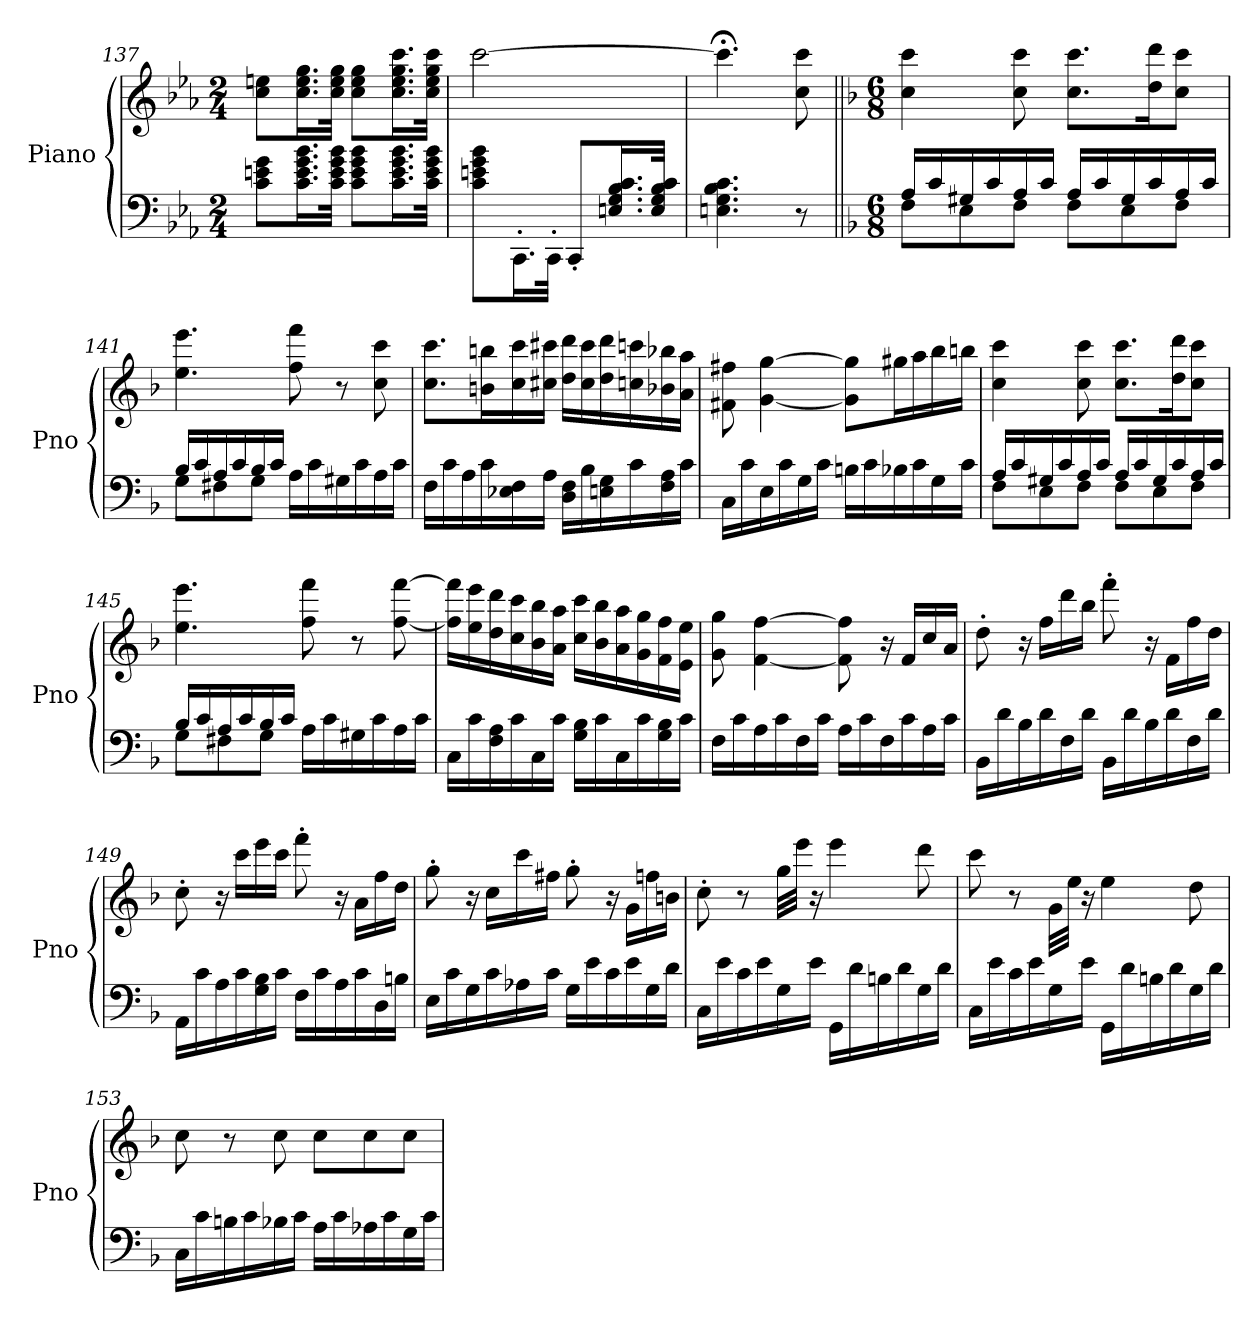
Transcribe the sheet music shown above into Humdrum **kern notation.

**kern	**kern
*part2	*part1
*staff2	*staff1
*I"Piano	*I"Piano
*I'Pno	*I'Pno
*clefF4	*clefG2
*k[b-e-a-]	*k[b-e-a-]
*M2/4	*M2/4
=137	=137
8c\ 8en\ 8g\L	8cc\ 8een\L
16.c\ 16.e\ 16.g\ 16.b-\L	16.cc\ 16.ee\ 16.gg\L
32c\ 32e\ 32g\ 32b-\JJk	32cc\ 32ee\ 32gg\JJk
8c\ 8e\ 8g\ 8b-\L	8cc\ 8ee\ 8gg\L
16.c\ 16.e\ 16.g\ 16.b-\L	16.cc\ 16.ee\ 16.gg\ 16.ccc\L
32c\ 32e\ 32g\ 32b-\JJk	32cc\ 32ee\ 32gg\ 32ccc\JJk
=138	=138
8c\ 8en\ 8g\ 8b-\L	[2ccc\
16.CC'\L	.
32CC'\JJk	.
8CC'/L	.
16.En/ 16.G/ 16.B-/ 16.c/L	.
32E/ 32G/ 32B-/ 32c/JJk	.
=139	=139
4.En\ 4.G\ 4.B-\ 4.c\	4.ccc;\]
8r	8cc\ 8ccc\
=140||	=140||
*k[b-]	*k[b-]
*M6/8	*M6/8
*^	*
16A/LL	8F\L	4cc\ 4ccc\
16c/	.	.
16G#X/	8E\	.
16c/	.	.
16A/	8F\J	8cc\ 8ccc\
16c/JJ	.	.
16A/LL	8F\L	8.cc\ 8.ccc\L
16c/	.	.
16G#/	8E\	.
16c/	.	16dd\ 16ddd\K
16A/	8F\J	8cc\ 8ccc\J
16c/JJ	.	.
=141	=141	=141
16B-/LL	8G\L	4.ee\ 4.eee\
16c/	.	.
16A/	8F#X\	.
16c/	.	.
16B-/	8G\J	.
16c/JJ	.	.
16A\LL	4.ryy	8ff\ 8fff\
16c\	.	.
16G#X\	.	8r
16c\	.	.
16A\	.	8cc\ 8ccc\
16c\JJ	.	.
*v	*v	*
=142	=142
16F\LL	8.cc\ 8.ccc\L
16c\	.
16A\	.
16c\	16bn\ 16bbn\L
16E-X\ 16F\	16cc\ 16ccc\
16A\JJ	16cc#X\ 16ccc#X\JJ
16D\ 16F\LL	16dd\ 16ddd\LL
16B-\	16cc#\ 16ccc#\
16En\ 16G\	16dd\ 16ddd\
16c\	16ccn\ 16cccn\
16F\ 16A\	16b-X\ 16bb-X\
16c\JJ	16a\ 16aa\JJ
=143	=143
16C\LL	8f#X\ 8ff#X\
16c\	.
16E\	[4g\ [4gg\
16c\	.
16G\	.
16c\JJ	.
16Bn\LL	8g\] 8gg\]L
16c\	.
16B-X\	16gg#X\L
16c\	16aa\
16G\	16bb-\
16c\JJ	16bbn\JJ
=144	=144
*^	*
16A/LL	8F\L	4cc\ 4ccc\
16c/	.	.
16G#X/	8E\	.
16c/	.	.
16A/	8F\J	8cc\ 8ccc\
16c/JJ	.	.
16A/LL	8F\L	8.cc\ 8.ccc\L
16c/	.	.
16G#/	8E\	.
16c/	.	16dd\ 16ddd\K
16A/	8F\J	8cc\ 8ccc\J
16c/JJ	.	.
=145	=145	=145
16B-/LL	8G\L	4.ee\ 4.eee\
16c/	.	.
16A/	8F#X\	.
16c/	.	.
16B-/	8G\J	.
16c/JJ	.	.
16A\LL	4.ryy	8ff\ 8fff\
16c\	.	.
16G#X\	.	8r
16c\	.	.
16A\	.	[8ff\ [8fff\
16c\JJ	.	.
*v	*v	*
=146	=146
16C\LL	16ff\] 16fff\]LL
16c\	16ee\ 16eee\
16F\ 16A\	16dd\ 16ddd\
16c\	16cc\ 16ccc\
16C\	16b-\ 16bb-\
16c\JJ	16a\ 16aa\JJ
16G\ 16B-\LL	16cc\ 16ccc\LL
16c\	16b-\ 16bb-\
16C\	16a\ 16aa\
16c\	16g\ 16gg\
16G\ 16B-\	16f\ 16ff\
16c\JJ	16e\ 16ee\JJ
=147	=147
16F\LL	8g\ 8gg\
16c\	.
16A\	[4f\ [4ff\
16c\	.
16F\	.
16c\JJ	.
16A\LL	8f\] 8ff\]
16c\	.
16F\	16r
16c\	16f/LL
16A\	16cc/
16c\JJ	16a/JJ
=148	=148
16BB-\LL	8dd'\
16d\	.
16B-\	16r
16d\	16ff\LL
16F\	16ddd\
16d\JJ	16bb-\JJ
16BB-\LL	8fff'\
16d\	.
16B-\	16r
16d\	16f\LL
16F\	16ff\
16d\JJ	16dd\JJ
=149	=149
16AA\LL	8cc'\
16c\	.
16A\	16r
16c\	16ccc\LL
16G\ 16B-\	16eee\
16c\JJ	16ccc\JJ
16F\LL	8fff'\
16c\	.
16A\	16r
16c\	16a\LL
16D\	16ff\
16Bn\JJ	16dd\JJ
=150	=150
16E\LL	8gg'\
16c\	.
16G\	16r
16c\	16cc\LL
16A-X\	16ccc\
16c\JJ	16ff#X\JJ
16G\LL	8gg'\
16e\	.
16c\	16r
16e\	16g\LL
16G\	16ffn\
16d\JJ	16bn\JJ
=151	=151
16C\LL	8cc'\
16e\	.
16c\	8r
16e\	.
16G\	32gg\LLL
.	32eee\JJJ
16e\JJ	16r
16GG\LL	4eee\
16d\	.
16Bn\	.
16d\	.
16G\	8ddd\
16d\JJ	.
=152	=152
16C\LL	8ccc\
16e\	.
16c\	8r
16e\	.
16G\	32g\LLL
.	32ee\JJJ
16e\JJ	16r
16GG\LL	4ee\
16d\	.
16Bn\	.
16d\	.
16G\	8dd\
16d\JJ	.
=153	=153
16C\LL	8cc\
16c\	.
16Bn\	8r
16c\	.
16B-X\	8cc\
16c\JJ	.
16A\LL	8cc\L
16c\	.
16A-X\	8cc\
16c\	.
16G\	8cc\J
16c\JJ	.
=	=
*-	*-
